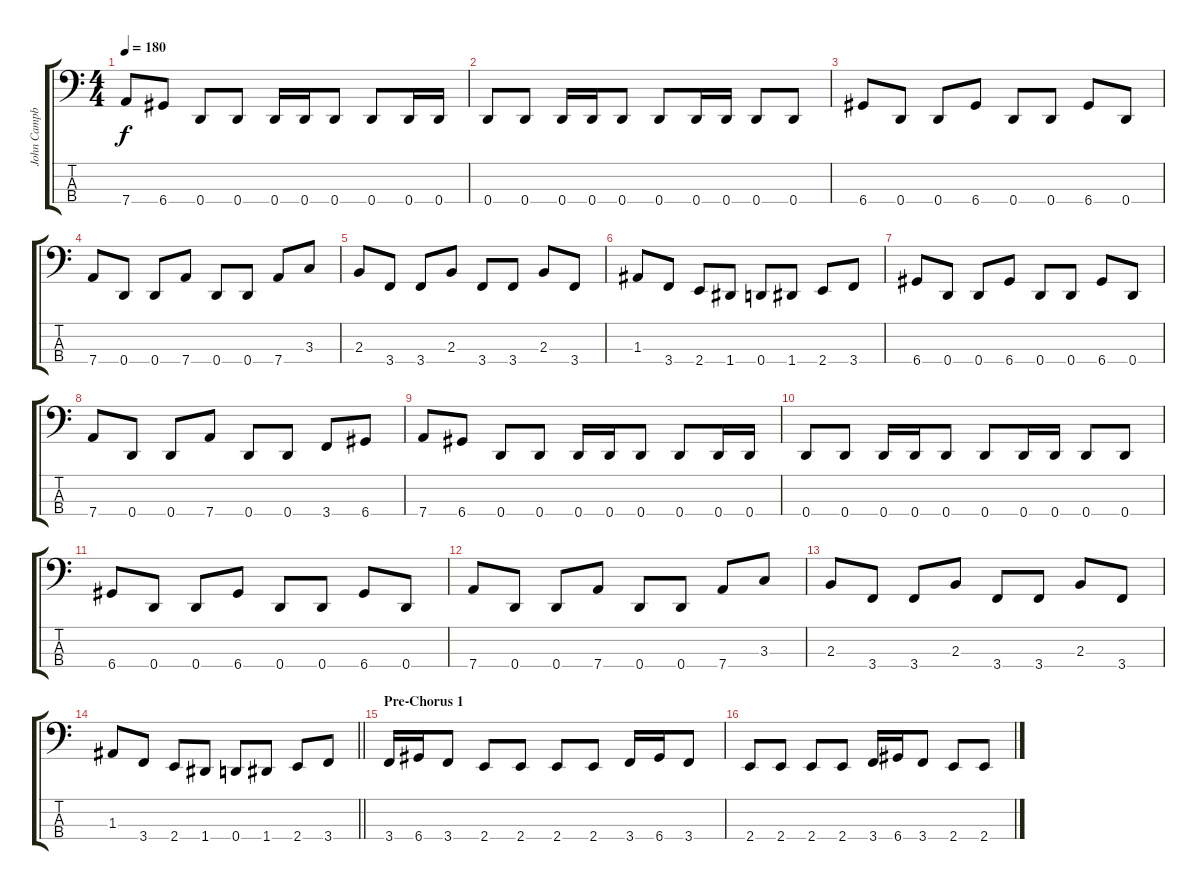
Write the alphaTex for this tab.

\track ("John Campbell" "John Campb") {instrument electricbasspick}
\staff {score tabs}
\tuning (G2 D2 A1 D1) {hide}
\ts (4 4)
\tempo 180
\clef f4
\ks c
7.4.8{dy f} 6.4.8 0.4.8 0.4.8 0.4.16 0.4.16 0.4.8 0.4.8 0.4.16 0.4.16 |
0.4.8 0.4.8 0.4.16 0.4.16 0.4.8 0.4.8 0.4.16 0.4.16 0.4.8 0.4.8 |
6.4.8 0.4.8 0.4.8 6.4.8 0.4.8 0.4.8 6.4.8 0.4.8 |
7.4.8 0.4.8 0.4.8 7.4.8 0.4.8 0.4.8 7.4.8 3.3.8 |
2.3.8 3.4.8 3.4.8 2.3.8 3.4.8 3.4.8 2.3.8 3.4.8 |
1.3.8 3.4.8 2.4.8 1.4.8 0.4.8 1.4.8 2.4.8 3.4.8 |
6.4.8 0.4.8 0.4.8 6.4.8 0.4.8 0.4.8 6.4.8 0.4.8 |
7.4.8 0.4.8 0.4.8 7.4.8 0.4.8 0.4.8 3.4.8 6.4.8 |
7.4.8 6.4.8 0.4.8 0.4.8 0.4.16 0.4.16 0.4.8 0.4.8 0.4.16 0.4.16 |
0.4.8 0.4.8 0.4.16 0.4.16 0.4.8 0.4.8 0.4.16 0.4.16 0.4.8 0.4.8 |
6.4.8 0.4.8 0.4.8 6.4.8 0.4.8 0.4.8 6.4.8 0.4.8 |
7.4.8 0.4.8 0.4.8 7.4.8 0.4.8 0.4.8 7.4.8 3.3.8 |
2.3.8 3.4.8 3.4.8 2.3.8 3.4.8 3.4.8 2.3.8 3.4.8 |
\barLineRight lightlight
1.3.8 3.4.8 2.4.8 1.4.8 0.4.8 1.4.8 2.4.8 3.4.8 |
\section ("" "Pre-Chorus 1")
3.4.16 6.4.16 3.4.8 2.4.8 2.4.8 2.4.8 2.4.8 3.4.16 6.4.16 3.4.8 |
2.4.8 2.4.8 2.4.8 2.4.8 3.4.16 6.4.16 3.4.8 2.4.8 2.4.8
